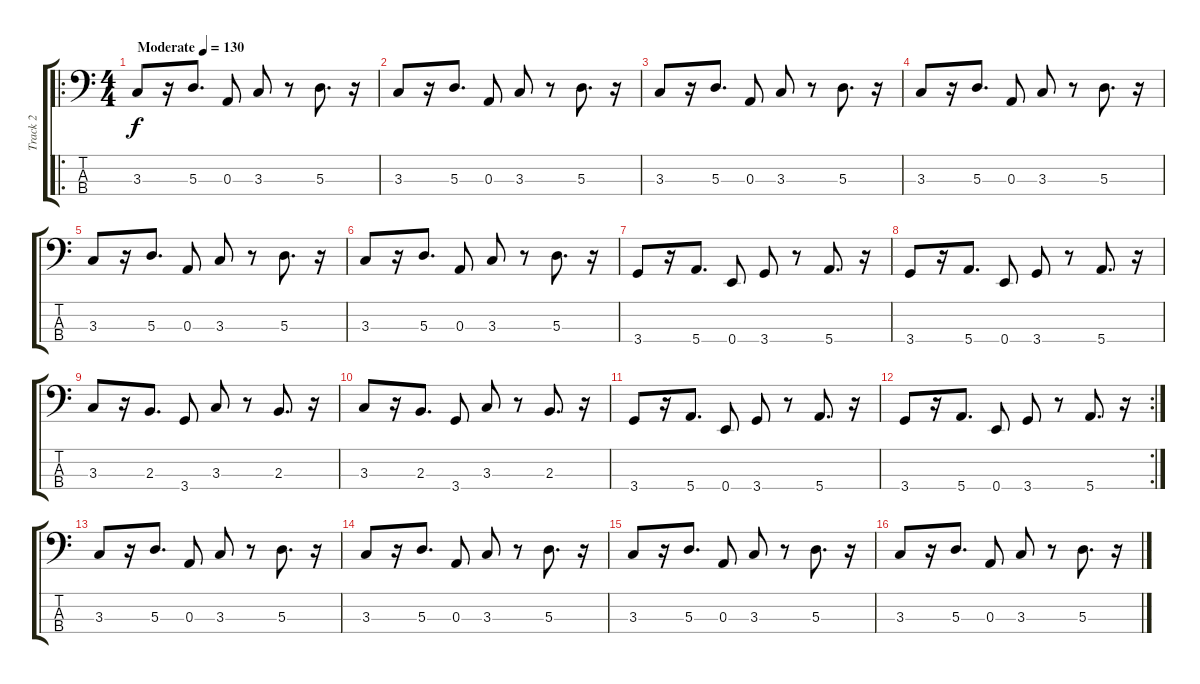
\track ("Track 2" "Track 2") {instrument electricbassfinger}
\staff {score tabs}
\tuning (G2 D2 A1 E1) {hide}
\ro
\ts (4 4)
\tempo (130 "Moderate")
\clef f4
\ks c
3.3.8{dy f instrument electricbassfinger} r.16 5.3.8{d} 0.3.8 3.3.8 r.8 5.3.8{d} r.16 |
3.3.8 r.16 5.3.8{d} 0.3.8 3.3.8 r.8 5.3.8{d} r.16 |
3.3.8 r.16 5.3.8{d} 0.3.8 3.3.8 r.8 5.3.8{d} r.16 |
3.3.8 r.16 5.3.8{d} 0.3.8 3.3.8 r.8 5.3.8{d} r.16 |
3.3.8 r.16 5.3.8{d} 0.3.8 3.3.8 r.8 5.3.8{d} r.16 |
3.3.8 r.16 5.3.8{d} 0.3.8 3.3.8 r.8 5.3.8{d} r.16 |
3.4.8 r.16 5.4.8{d} 0.4.8 3.4.8 r.8 5.4.8{d} r.16 |
3.4.8 r.16 5.4.8{d} 0.4.8 3.4.8 r.8 5.4.8{d} r.16 |
3.3.8 r.16 2.3.8{d} 3.4.8 3.3.8 r.8 2.3.8{d} r.16 |
3.3.8 r.16 2.3.8{d} 3.4.8 3.3.8 r.8 2.3.8{d} r.16 |
3.4.8 r.16 5.4.8{d} 0.4.8 3.4.8 r.8 5.4.8{d} r.16 |
\rc 2
3.4.8 r.16 5.4.8{d} 0.4.8 3.4.8 r.8 5.4.8{d} r.16 |
3.3.8 r.16 5.3.8{d} 0.3.8 3.3.8 r.8 5.3.8{d} r.16 |
3.3.8 r.16 5.3.8{d} 0.3.8 3.3.8 r.8 5.3.8{d} r.16 |
3.3.8 r.16 5.3.8{d} 0.3.8 3.3.8 r.8 5.3.8{d} r.16 |
3.3.8 r.16 5.3.8{d} 0.3.8 3.3.8 r.8 5.3.8{d} r.16
